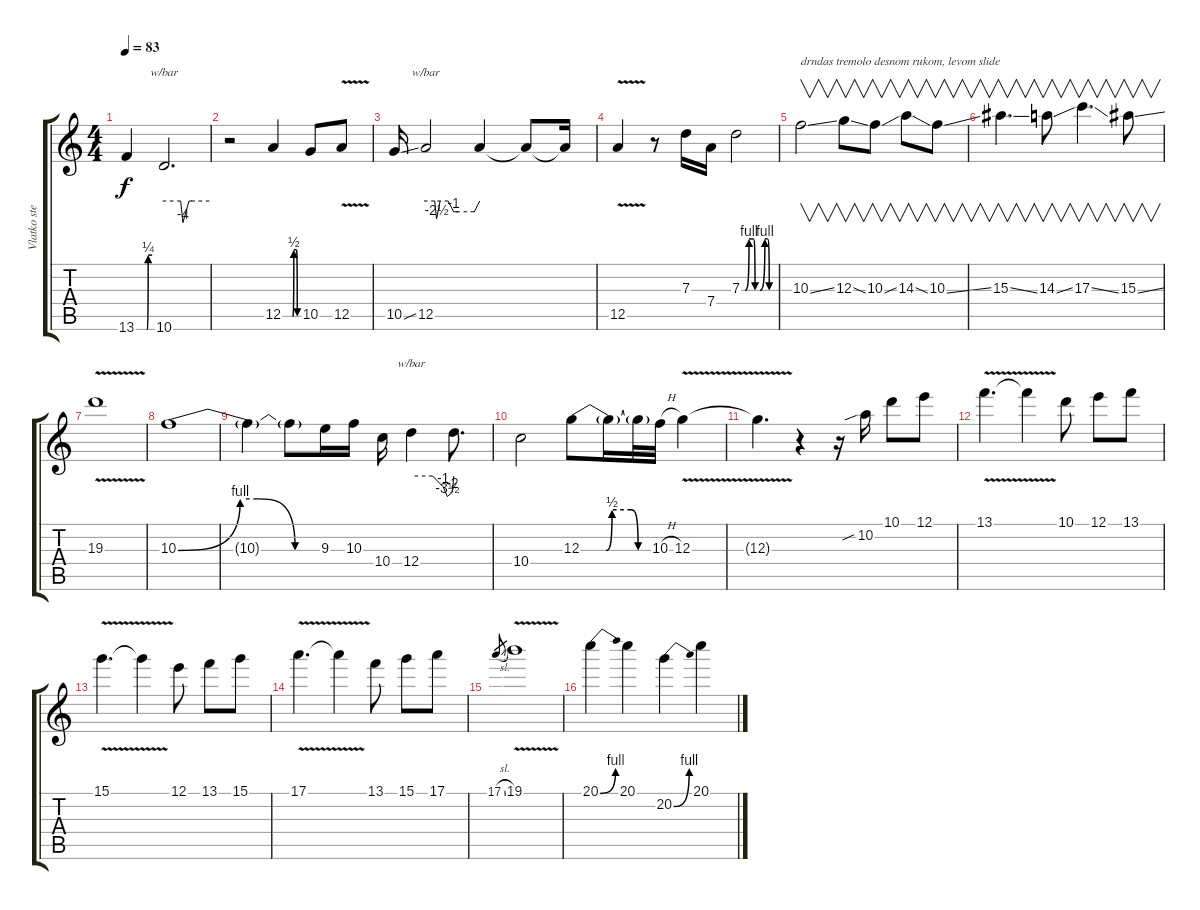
\track ("Vlatko stefanovski" "Vlatko ste") {instrument electricguitarjazz}
\staff {score tabs}
\tuning (E4 B3 G3 D3 A2 E2) {hide}
\ts (4 4)
\tempo 83
\clef g2
\ks c
13.6{be (custom 0 0 40 0 45 1 60 1)}.4{dy f} 10.6.2{d tbe (custom default 0 0 22 0 25 -16 33 0 37 0 60 0)} |
r.2 12.5{be (custom 0 0 38 0 42 2 52 2 55 0 60 0)}.4 10.5.8 12.5{v}.8 |
10.5{ss}.16 12.5.2{tbe (custom default 0 0 10 0 12 -10 16 0 25 0 31 -4 36 -4 54 -4 60 0)} 12.5{t}.4 12.5{t}.8 12.5{t}.16 |
12.5{v}.4 r.8 7.3.16 7.4.16 7.3{be (custom 0 0 6 0 13 4 21 4 24 0 30 0 33 0 42 4 47 4 50 0 60 0)}.2 |
10.3{ss}.2{v txt "drndas tremolo desnom rukom, levom slide"} 12.3{ss}.8{v} 10.3{ss}.8{v} 14.3{ss}.8{v} 10.3{ss}.8{v} |
15.3{ss}.4{v d} 14.3{ss}.8{v} 17.3{ss}.4{v d} 15.3{ss}.8{v} |
19.3{v}.1 |
10.3{be (custom 0 0 26 4 33 4 49 0 60 0)}.1 |
10.3{t}.4 10.3{t}.8 9.3.16 10.3.16 10.4.16 12.4.4{tbe (custom default 0 0 30 0 45 -4 51 -14 58 -8 60 0)} 12.4{t}.8{d} |
10.4.2 12.3{be (custom 0 0 21 0 26 2 42 2 48 0 60 0)}.8 12.3{t}.16 12.3{t}.32 10.3{h}.32 12.3{v}.4 |
12.3{t}.4{d} r.4 r.16 10.2{sib}.16 10.1.8 12.1.8 |
13.1{v}.4{d} 13.1{t}.4 10.1.8 12.1.8 13.1.8 |
15.1{v}.4{d} 15.1{t}.4 12.1.8 13.1.8 15.1.8 |
17.1{v}.4{d} 17.1{t}.4 13.1.8 15.1.8 17.1.8 |
17.1{sl}.8{gr} 19.1{v}.1 |
20.1{be (bend 0 0 60 4)}.4 20.1.4 20.2{be (bend 0 0 60 4)}.4 20.1.4
